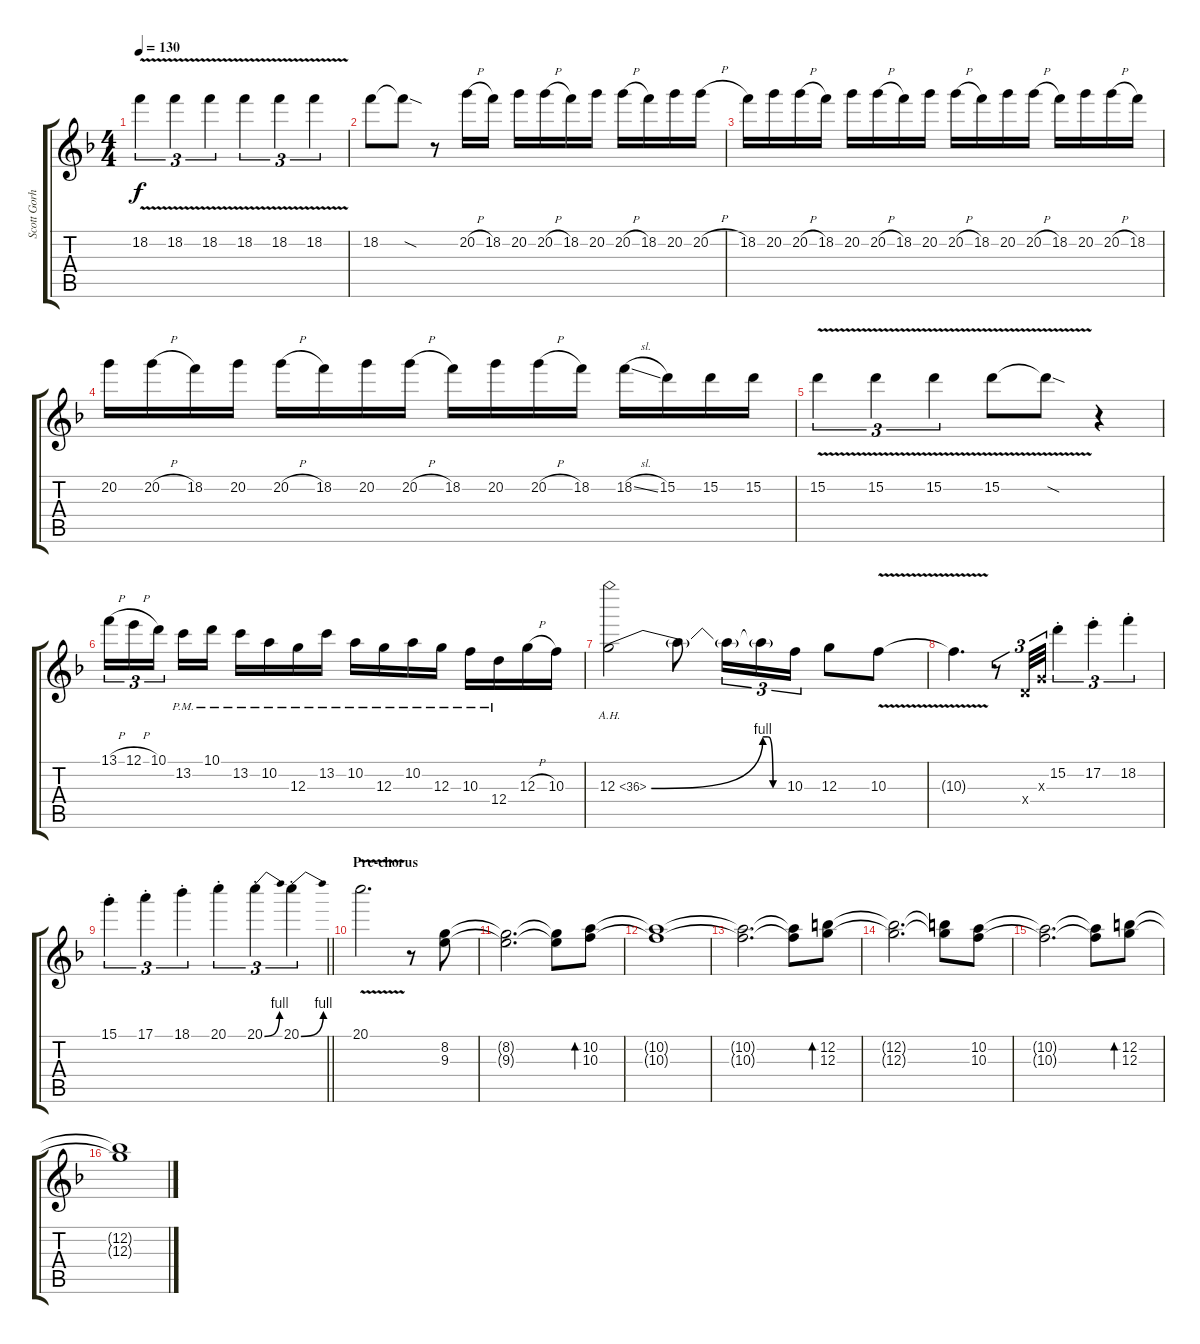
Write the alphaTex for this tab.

\track ("Scott Gorham" "Scott Gorh") {instrument electricguitarclean}
\staff {score tabs}
\tuning (E4 B3 G3 D3 A2 E2) {hide}
\ts (4 4)
\tempo 130
\clef g2
\ks dminor
18.2{v}.4{tu (3 2) dy f} 18.2{v}.4{tu (3 2)} 18.2{v}.4{tu (3 2)} 18.2{v}.4{tu (3 2)} 18.2{v}.4{tu (3 2)} 18.2{v}.4{tu (3 2)} |
18.2.8 18.2{sod t}.8 r.8 20.2{h}.16 18.2.16 20.2.16 20.2{h}.16 18.2.16 20.2.16 20.2{h}.16 18.2.16 20.2.16 20.2{h}.16 |
18.2.16 20.2.16 20.2{h}.16 18.2.16 20.2.16 20.2{h}.16 18.2.16 20.2.16 20.2{h}.16 18.2.16 20.2.16 20.2{h}.16 18.2.16 20.2.16 20.2{h}.16 18.2.16 |
20.2.16 20.2{h}.16 18.2.16 20.2.16 20.2{h}.16 18.2.16 20.2.16 20.2{h}.16 18.2.16 20.2.16 20.2{h}.16 18.2.16 18.2{sl}.16 15.2.16 15.2.16 15.2.16 |
15.2{v}.4{tu (3 2)} 15.2{v}.4{tu (3 2)} 15.2{v}.4{tu (3 2)} 15.2{v}.8 15.2{sod t}.8 r.4 |
13.1{h}.16{tu (3 2)} 12.1{h}.16{tu (3 2)} 10.1.16{tu (3 2) beam splitsecondary} 13.2{pm}.16 10.1{pm}.16 13.2{pm}.16 10.2{pm}.16 12.3{pm}.16 13.2{pm}.16 10.2{pm}.16 12.3{pm}.16 10.2{pm}.16 12.3{pm}.16 10.3{pm}.16 12.4{pm}.16 12.3{h}.16 10.3.16 |
12.3{be (bend 0 0 60 4) ah 24}.2 12.3{t}.8 12.3{t}.16{tu (3 2)} 12.3{be (custom 0 4 15 4 30 0 60 0) t}.16{tu (3 2)} 10.3.16{tu (3 2)} 12.3.8 10.3{v}.8 |
10.3{t}.4{d} r.8{tu (3 2)} 0.4{x}.32{tu (3 2)} 0.3{x}.32{tu (3 2)} 15.2{st}.4{tu (3 2)} 17.2{st}.4{tu (3 2)} 18.2{st}.4{tu (3 2)} |
\barLineRight lightlight
15.1{st}.4{tu (3 2)} 17.1{st}.4{tu (3 2)} 18.1{st}.4{tu (3 2)} 20.1{st}.4{tu (3 2)} 20.1{be (bend 0 0 60 4) st}.4{tu (3 2)} 20.1{be (bend 0 0 60 4) st}.4{tu (3 2)} |
\section ("" "Pre-chorus")
20.1{v}.2{d} r.8{instrument electricguitarclean} (8.2 9.3).8 |
(8.2{t} 9.3{t}).2{d} (8.2{t} 9.3{t}).8 (10.2 10.3).8{bd 240} |
(10.2{t} 10.3{t}).1 |
(10.2{t} 10.3{t}).2{d} (10.2{t} 10.3{t}).8 (12.2 12.3).8{bd 240} |
(12.2{t} 12.3{t}).2{d} (12.2{t} 12.3{t}).8 (10.2 10.3).8 |
(10.2{t} 10.3{t}).2{d} (10.2{t} 10.3{t}).8 (12.2 12.3).8{bd 120} |
(12.2{t} 12.3{t}).1
